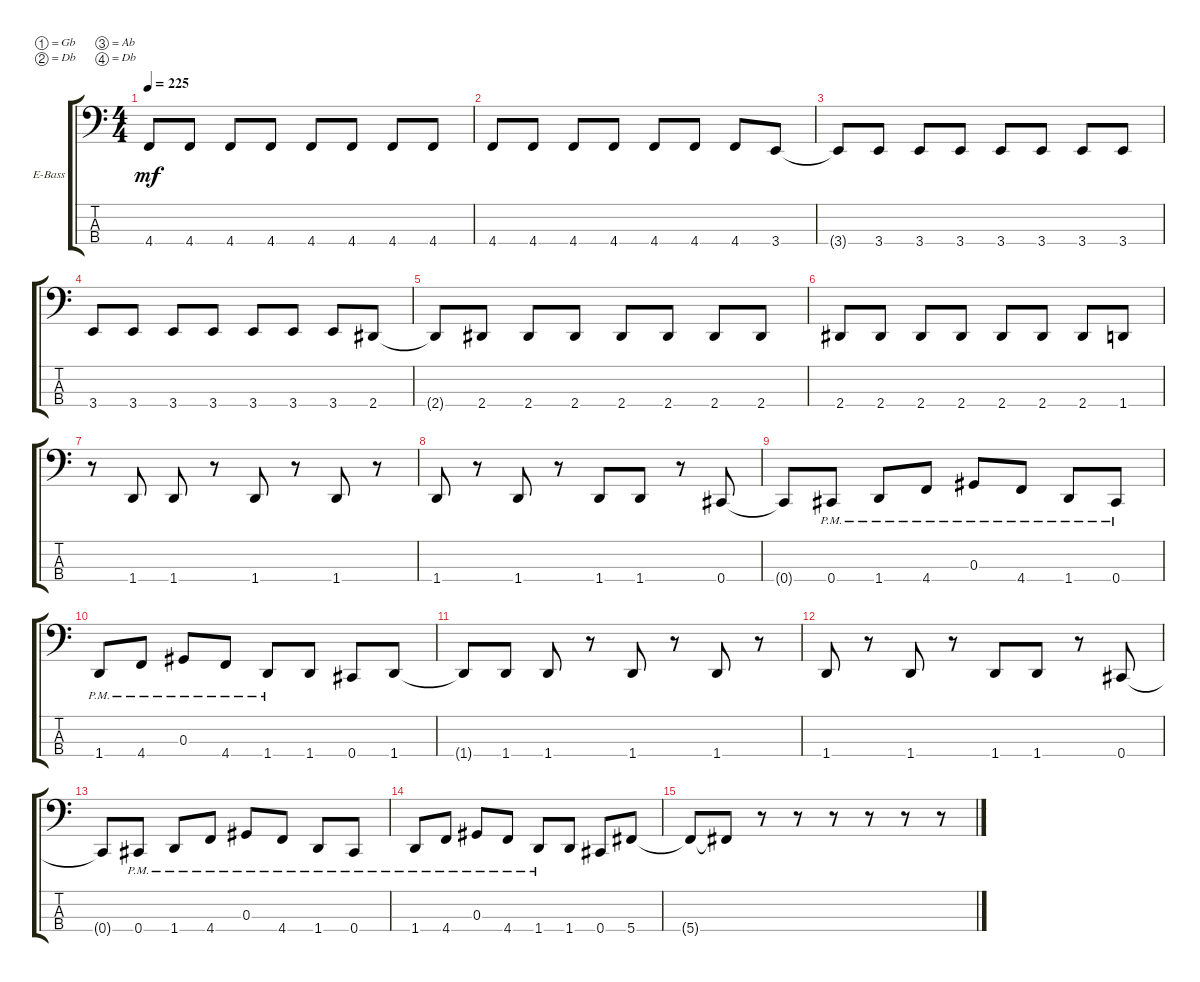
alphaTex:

\bracketExtendMode groupsimilarinstruments
\firstSystemTrackNameOrientation horizontal
\otherSystemsTrackNameOrientation horizontal
\track ("Electric Bass" "E-Bass") {instrument electricbassfinger}
\staff {score tabs}
\tuning (Gb2 Db2 Ab1 Db1)
\ts (4 4)
\tempo 225
\clef f4
\ks c
4.4{t}.8{dy mf} 4.4.8 4.4.8 4.4.8 4.4.8 4.4.8 4.4.8 4.4.8 |
4.4.8 4.4.8 4.4.8 4.4.8 4.4.8 4.4.8 4.4.8 3.4.8 |
3.4{t}.8 3.4.8 3.4.8 3.4.8 3.4.8 3.4.8 3.4.8 3.4.8 |
3.4.8 3.4.8 3.4.8 3.4.8 3.4.8 3.4.8 3.4.8 2.4.8 |
2.4{t}.8 2.4.8 2.4.8 2.4.8 2.4.8 2.4.8 2.4.8 2.4.8 |
2.4.8 2.4.8 2.4.8 2.4.8 2.4.8 2.4.8 2.4.8 1.4.8 |
r.8 1.4.8 1.4.8 r.8 1.4.8 r.8 1.4.8 r.8 |
1.4.8 r.8 1.4.8 r.8 1.4.8 1.4.8 r.8 0.4.8 |
0.4{t}.8 0.4{pm}.8 1.4{pm}.8 4.4{pm}.8 0.3{pm}.8 4.4{pm}.8 1.4{pm}.8 0.4{pm}.8 |
1.4{pm}.8 4.4{pm}.8 0.3{pm}.8 4.4{pm}.8 1.4{pm}.8 1.4.8 0.4.8 1.4.8 |
1.4{t}.8 1.4.8 1.4.8 r.8 1.4.8 r.8 1.4.8 r.8 |
1.4.8 r.8 1.4.8 r.8 1.4.8 1.4.8 r.8 0.4.8 |
0.4{t}.8 0.4{pm}.8 1.4{pm}.8 4.4{pm}.8 0.3{pm}.8 4.4{pm}.8 1.4{pm}.8 0.4{pm}.8 |
1.4{pm}.8 4.4{pm}.8 0.3{pm}.8 4.4{pm}.8 1.4{pm}.8 1.4.8 0.4.8 5.4.8 |
5.4{t}.8 5.4{t}.8 r.8 r.8 r.8 r.8 r.8 r.8
